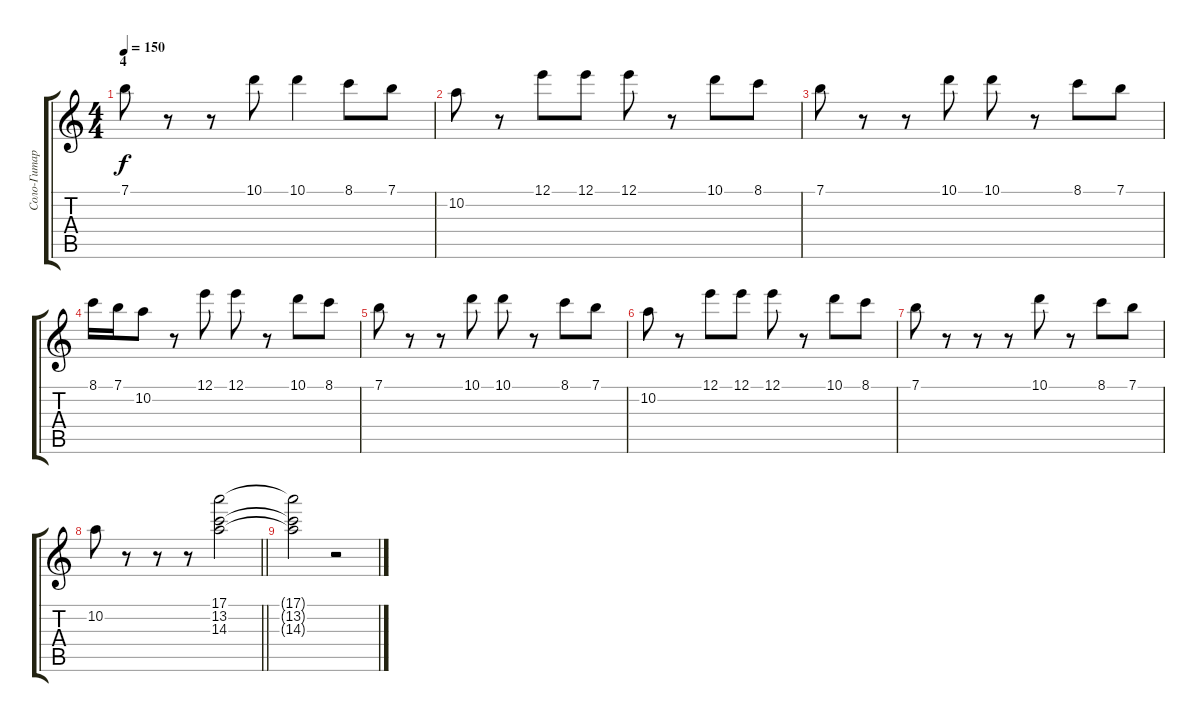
\track ("Соло-Гитара" "Соло-Гитар") {instrument acousticguitarsteel}
\staff {score tabs}
\tuning (E4 B3 G3 D3 A2 E2) {hide}
\ts (4 4)
\section ("" "4")
\tempo 150
\clef g2
\ks c
7.1.8{dy f} r.8 r.8 10.1.8 10.1.4 8.1.8 7.1.8 |
10.2.8 r.8 12.1.8 12.1.8 12.1.8 r.8 10.1.8 8.1.8 |
7.1.8 r.8 r.8 10.1.8 10.1.8 r.8 8.1.8 7.1.8 |
8.1.16 7.1.16 10.2.8 r.8 12.1.8 12.1.8 r.8 10.1.8 8.1.8 |
7.1.8 r.8 r.8 10.1.8 10.1.8 r.8 8.1.8 7.1.8 |
10.2.8 r.8 12.1.8 12.1.8 12.1.8 r.8 10.1.8 8.1.8 |
7.1.8 r.8 r.8 r.8 10.1.8 r.8 8.1.8 7.1.8 |
\barLineRight lightlight
10.2.8 r.8 r.8 r.8 (17.1 13.2 14.3).2 |
(17.1{t} 13.2{t} 14.3{t}).2 r.2
